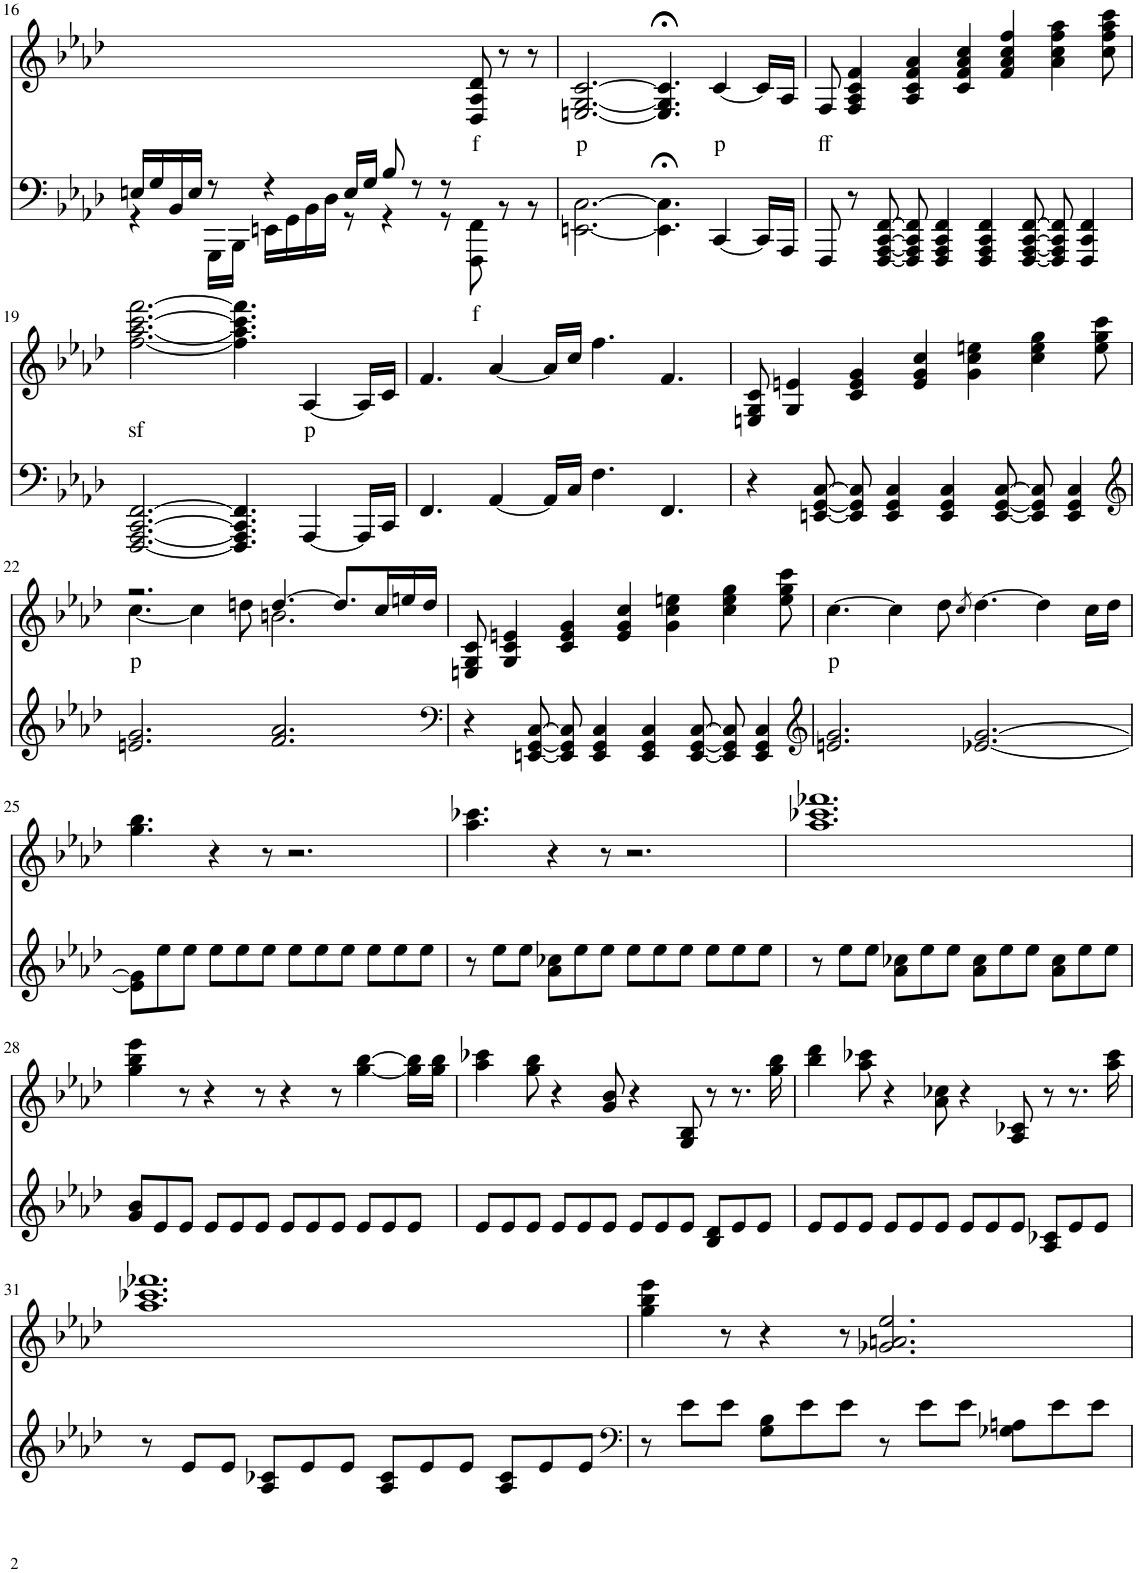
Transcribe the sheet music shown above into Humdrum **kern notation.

**kern	**text	**kern	**text
*part2	*part2	*part1	*part1
*staff2	*staff2	*staff1	*staff1
*I"piano	*	*I"piano	*
*I'Pno	*	*I'Pno	*
!!LO:PB:g=z
*clefF4	*	*clefG2	*
*k[b-e-a-d-]	*	*k[b-e-a-d-]	*
*f:	*	*f:	*
*M12/8	*	*M12/8	*
=16	=16	=16	=16
*^	*	*	*
16En/LL	4r	.	1ryy	.
16G/	.	.	.	.
16BB-/	.	.	.	.
16E/JJ	.	.	.	.
8r	16GGG\LL	.	.	.
.	16BBB-\JJ	.	.	.
4r	16EEn\LL	.	.	.
.	16GG\	.	.	.
.	16BB-\	.	.	.
.	16D-\JJ	.	.	.
16E/LL	8r	.	.	.
16G/JJ	.	.	.	.
8B-/	4r	.	.	.
8r	.	.	.	.
8r	8r	.	8ryy	.
!	!	!LO:LY:b	!	!LO:LY:b
4.ryy	8FFF\ 8FF\	f	8D-/ 8A-/ 8d-/	f
.	8r	.	8r	.
.	8r	.	8r	.
=17	=17	=17	=17	=17
!	!	!	!	!LO:LY:b
*v	*v	*	*	*
[2.EEn\ [2.C\	.	[2.En/ [2.G/ [2.c/	p
4.EE\];< 4.C\];<	.	4.E/];< 4.G/];< 4.c/];<	.
!	!	!	!LO:LY:b
[4CC/	.	[4c/	p
16CC/LL]	.	16c/LL]	.
16AAA-/JJ	.	16A-/JJ	.
=18	=18	=18	=18
!	!	!	!LO:LY:b
8FFF/	.	8F/	ff
8r	.	4F/ 4A-/ 4c/ 4f/	.
[8FFF/ [8AAA-/ [8CC/ [8FF/	.	.	.
8FFF/] 8AAA-/] 8CC/] 8FF/]	.	4A-/ 4c/ 4f/ 4a-/	.
4FFF/ 4AAA-/ 4CC/ 4FF/	.	.	.
.	.	4c/ 4f/ 4a-/ 4cc/	.
4FFF/ 4AAA-/ 4CC/ 4FF/	.	.	.
.	.	4f/ 4a-/ 4cc/ 4ff/	.
[8FFF/ [8AAA-/ [8CC/ [8FF/	.	.	.
8FFF/] 8AAA-/] 8CC/] 8FF/]	.	4a-\ 4cc\ 4ff\ 4aa-\	.
4FFF/ 4CC/ 4FF/	.	.	.
.	.	8cc\ 8ff\ 8aa-\ 8ccc\	.
!!LO:LB:g=z
=19	=19	=19	=19
!	!	!	!LO:LY:b
[2.FFF/ [2.AAA-/ [2.CC/ [2.FF/	.	[2.ff\ [2.aa-\ [2.ccc\ [2.fff\	sf
4.FFF/] 4.AAA-/] 4.CC/] 4.FF/]	.	4.ff\] 4.aa-\] 4.ccc\] 4.fff\]	.
!	!	!	!LO:LY:b
[4AAA-/	.	[4A-/	p
16AAA-/LL]	.	16A-/LL]	.
16CC/JJ	.	16c/JJ	.
=20	=20	=20	=20
4.FF/	.	4.f/	.
[4AA-/	.	[4a-/	.
16AA-/LL]	.	16a-/LL]	.
16C/JJ	.	16cc/JJ	.
4.F\	.	4.ff\	.
4.FF/	.	4.f/	.
=21	=21	=21	=21
4r	.	8En/ 8G/ 8c/	.
.	.	4G/ 4en/	.
[8EEn/ [8GG/ [8C/	.	.	.
8EE/] 8GG/] 8C/]	.	4c/ 4e/ 4g/	.
4EE/ 4GG/ 4C/	.	.	.
.	.	4e/ 4g/ 4cc/	.
4EE/ 4GG/ 4C/	.	.	.
.	.	4g\ 4cc\ 4een\	.
[8EE/ [8GG/ [8C/	.	.	.
8EE/] 8GG/] 8C/]	.	4cc\ 4ee\ 4gg\	.
4EE/ 4GG/ 4C/	.	.	.
.	.	8ee\ 8gg\ 8ccc\	.
!!LO:LB:g=z
=22	=22	=22	=22
*clefG2	*	*	*
*	*	*^	*
!	!	!	!	!LO:LY:b
2.en/ 2.g/	.	2.r	[4.cc\	p
.	.	.	4cc\]	.
.	.	.	8ddn\	.
2.f/ 2.a-/	.	[4.dd/	2.bn\	.
.	.	8.dd/L]	.	.
.	.	16cc/L	.	.
.	.	16een/	.	.
.	.	16dd/JJ	.	.
*	*	*v	*v	*
=23	=23	=23	=23
*clefF4	*	*	*
4r	.	8En/ 8G/ 8c/	.
.	.	4G/ 4c/ 4en/	.
[8EEn/ [8GG/ [8C/	.	.	.
8EE/] 8GG/] 8C/]	.	4c/ 4e/ 4g/	.
4EE/ 4GG/ 4C/	.	.	.
.	.	4e/ 4g/ 4cc/	.
4EE/ 4GG/ 4C/	.	.	.
.	.	4g\ 4cc\ 4een\	.
[8EE/ [8GG/ [8C/	.	.	.
8EE/] 8GG/] 8C/]	.	4cc\ 4ee\ 4gg\	.
4EE/ 4GG/ 4C/	.	.	.
.	.	8ee\ 8gg\ 8ccc\	.
=24	=24	=24	=24
*clefG2	*	*	*
!	!	!	!LO:LY:b
2.en/ 2.g/	.	[4.cc\	p
.	.	4cc\]	.
.	.	8dd-\	.
.	.	8qcc/	.
[2.e-X/ [2.g/	.	[4.dd-\	.
.	.	4dd-\]	.
.	.	16cc\LL	.
.	.	16dd-\JJ	.
!!LO:LB:g=z
=25	=25	=25	=25
8e-\] 8g\]L	.	4.gg\ 4.bb-\	.
8ee-\	.	.	.
8ee-\J	.	.	.
8ee-\L	.	4r	.
8ee-\	.	.	.
8ee-\J	.	8r	.
8ee-\L	.	2.r	.
8ee-\	.	.	.
8ee-\J	.	.	.
8ee-\L	.	.	.
8ee-\	.	.	.
8ee-\J	.	.	.
=26	=26	=26	=26
8r	.	4.aa-\ 4.ccc-X\	.
8ee-\L	.	.	.
8ee-\J	.	.	.
8a-\ 8cc-X\L	.	4r	.
8ee-\	.	.	.
8ee-\J	.	8r	.
8ee-\L	.	2.r	.
8ee-\	.	.	.
8ee-\J	.	.	.
8ee-\L	.	.	.
8ee-\	.	.	.
8ee-\J	.	.	.
=27	=27	=27	=27
8r	.	1.aa- 1.ccc-X 1.fff-X	.
8ee-\L	.	.	.
8ee-\J	.	.	.
8a-\ 8cc-X\L	.	.	.
8ee-\	.	.	.
8ee-\J	.	.	.
8a-\ 8cc-\L	.	.	.
8ee-\	.	.	.
8ee-\J	.	.	.
8a-\ 8cc-\L	.	.	.
8ee-\	.	.	.
8ee-\J	.	.	.
!!LO:LB:g=z
=28	=28	=28	=28
8g/ 8b-/L	.	4gg\ 4bb-\ 4eee-\	.
8e-/	.	.	.
8e-/J	.	8r	.
8e-/L	.	4r	.
8e-/	.	.	.
8e-/J	.	8r	.
8e-/L	.	4r	.
8e-/	.	.	.
8e-/J	.	8r	.
8e-/L	.	[4gg\ [4bb-\	.
8e-/	.	.	.
8e-/J	.	16gg\] 16bb-\]LL	.
.	.	16gg\ 16bb-\JJ	.
=29	=29	=29	=29
8e-/L	.	4aa-\ 4ccc-X\	.
8e-/	.	.	.
8e-/J	.	8gg\ 8bb-\	.
8e-/L	.	4r	.
8e-/	.	.	.
8e-/J	.	8g/ 8b-/	.
8e-/L	.	4r	.
8e-/	.	.	.
8e-/J	.	8G/ 8B-/	.
8B-/ 8d-/L	.	8r	.
8e-/	.	8.r	.
8e-/J	.	.	.
.	.	16gg\ 16bb-\	.
=30	=30	=30	=30
8e-/L	.	4bb-\ 4ddd-\	.
8e-/	.	.	.
8e-/J	.	8aa-\ 8ccc-X\	.
8e-/L	.	4r	.
8e-/	.	.	.
8e-/J	.	8a-\ 8cc-X\	.
8e-/L	.	4r	.
8e-/	.	.	.
8e-/J	.	8A-/ 8c-X/	.
8A-/ 8c-X/L	.	8r	.
8e-/	.	8.r	.
8e-/J	.	.	.
.	.	16aa-\ 16ccc-\	.
!!LO:LB:g=z
=31	=31	=31	=31
8r	.	1.aa- 1.ccc-X 1.fff-X	.
8e-/L	.	.	.
8e-/J	.	.	.
8A-/ 8c-X/L	.	.	.
8e-/	.	.	.
8e-/J	.	.	.
8A-/ 8c-/L	.	.	.
8e-/	.	.	.
8e-/J	.	.	.
8A-/ 8c-/L	.	.	.
8e-/	.	.	.
8e-/J	.	.	.
=32	=32	=32	=32
*clefF4	*	*	*
8r	.	4gg\ 4bb-\ 4eee-\	.
8e-\L	.	.	.
8e-\J	.	8r	.
8G\ 8B-\L	.	4r	.
8e-\	.	.	.
8e-\J	.	8r	.
8r	.	2.g-X/ 2.an/ 2.ee-/	.
8e-\L	.	.	.
8e-\J	.	.	.
8G-X\ 8An\L	.	.	.
8e-\	.	.	.
8e-\J	.	.	.
=	=	=	=
*-	*-	*-	*-
